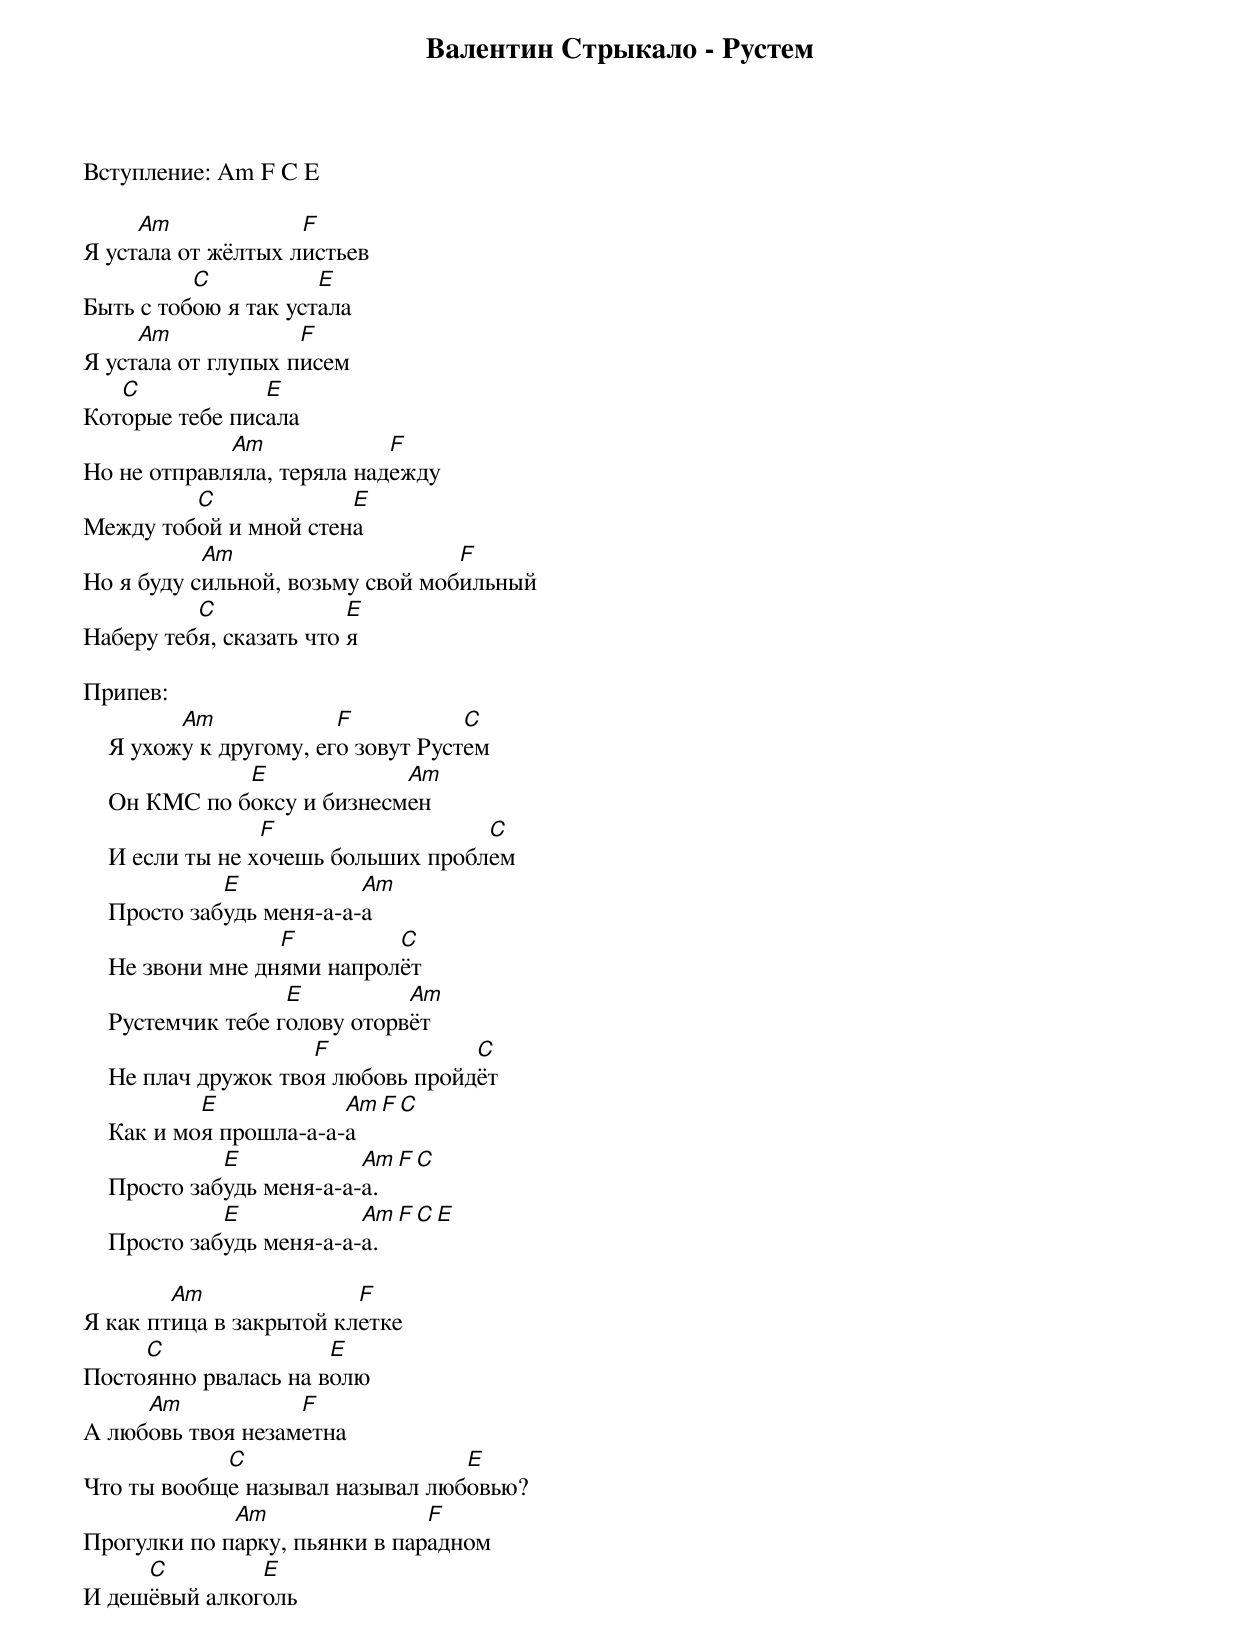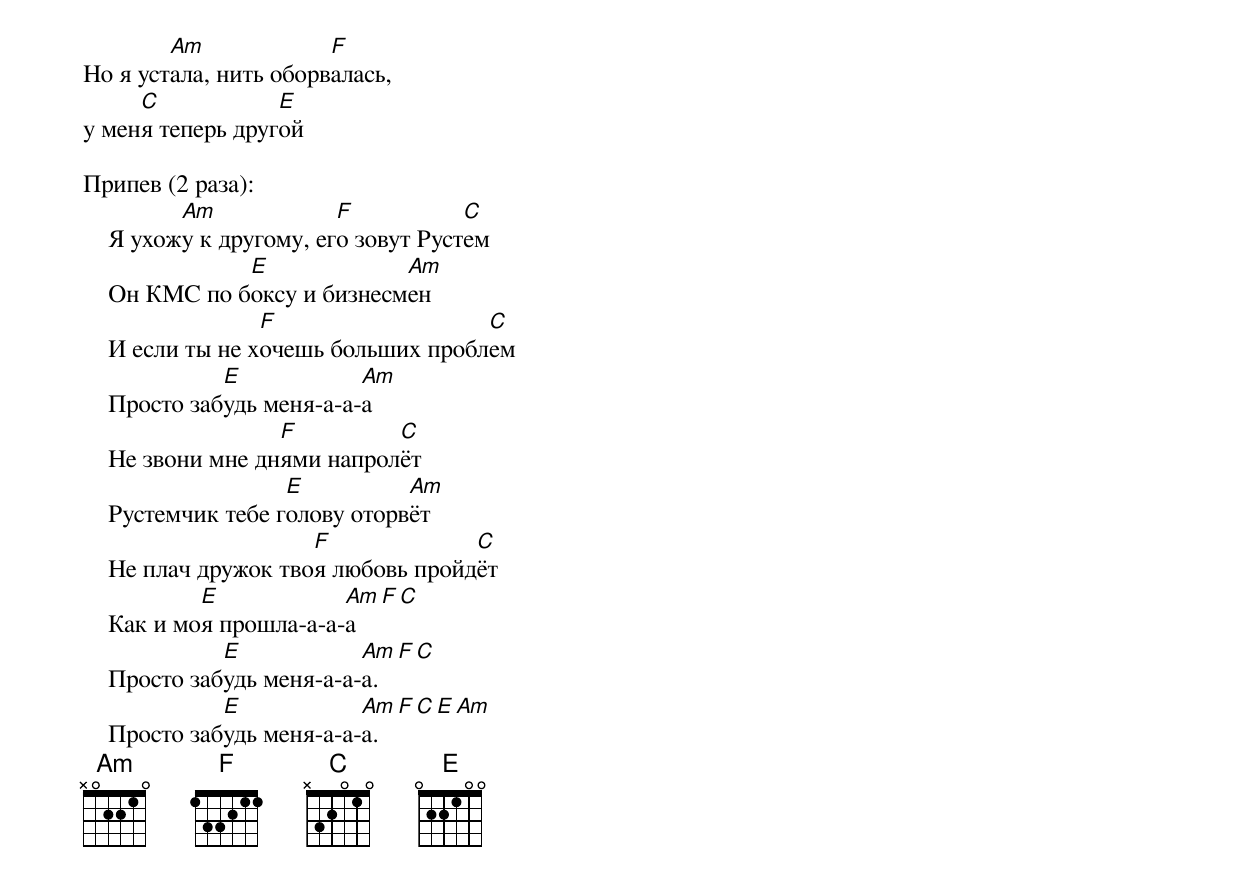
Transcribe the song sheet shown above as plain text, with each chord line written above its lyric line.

Валентин Стрыкало - Рустем

Вступление: Am F C E

     Am             F
Я устала от жёлтых листьев
          C           E
Быть с тобою я так устала
     Am             F
Я устала от глупых писем
   C            E
Которые тебе писала
             Am             F
Но не отправляла, теряла надежду
         C             E
Между тобой и мной стена
           Am                     F
Но я буду сильной, возьму свой мобильный
          C              E
Наберу тебя, сказать что я

Припев:
          Am             F           C
    Я ухожу к другому, его зовут Рустем
               E             Am
    Он КМС по боксу и бизнесмен
                  F                  C
    И если ты не хочешь больших проблем
              E            Am
    Просто забудь меня-а-а-а
                   F         C
    Не звони мне днями напролёт
                    E          Am
    Рустемчик тебе голову оторвёт
                      F             C
    Не плач дружок твоя любовь пройдёт
            E            Am   F  C
    Как и моя прошла-а-а-а
              E            Am    F  C
    Просто забудь меня-а-а-а.
              E            Am   F  C  E
    Просто забудь меня-а-а-а.

        Am               F
Я как птица в закрытой клетке
     C                E
Постоянно рвалась на волю
     Am            F
А любовь твоя незаметна
            C                    E
Что ты вообще называл называл любовью?
             Am                F
Прогулки по парку, пьянки в парадном
     C         E
И дешёвый алкоголь
        Am             F
Но я устала, нить оборвалась,
     C            E
у меня теперь другой

Припев (2 раза):
          Am             F           C
    Я ухожу к другому, его зовут Рустем
               E             Am
    Он КМС по боксу и бизнесмен
                  F                  C
    И если ты не хочешь больших проблем
              E            Am
    Просто забудь меня-а-а-а
                   F         C
    Не звони мне днями напролёт
                    E          Am
    Рустемчик тебе голову оторвёт
                      F             C
    Не плач дружок твоя любовь пройдёт
            E            Am   F  C
    Как и моя прошла-а-а-а
              E            Am    F  C
    Просто забудь меня-а-а-а.
              E            Am   F  C  E  Am
    Просто забудь меня-а-а-а.
